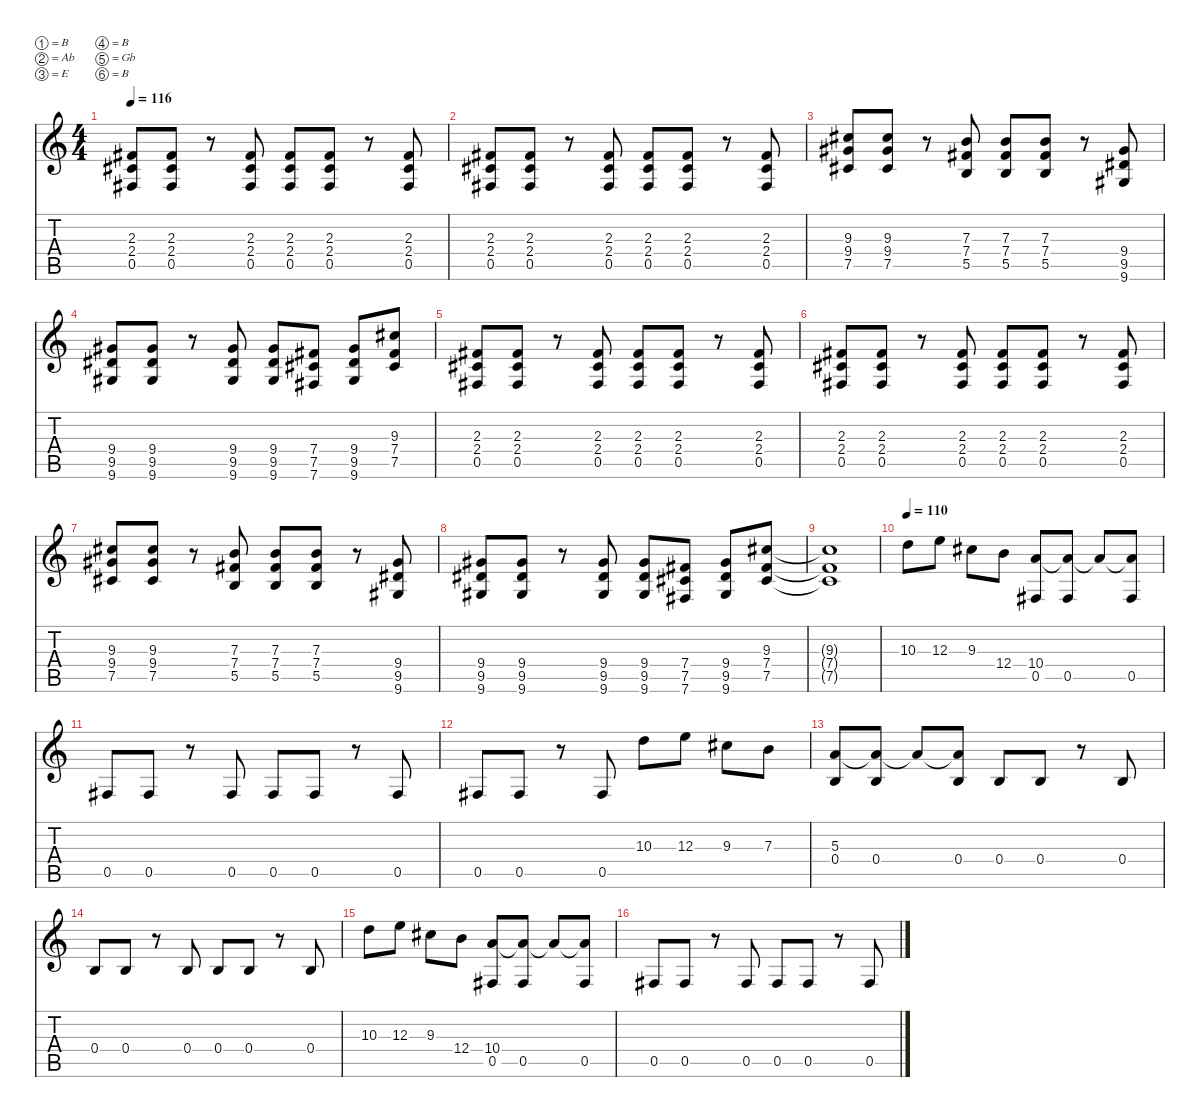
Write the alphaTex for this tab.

\defaultSystemsLayout 4
\hideDynamics
\bracketExtendMode nobrackets
\singleTrackTrackNamePolicy hidden
\multiTrackTrackNamePolicy hidden
\firstSystemTrackNameMode fullname
\firstSystemTrackNameOrientation horizontal
\otherSystemsTrackNameOrientation horizontal
\track ("Guitar I [Aaron Turner]" "dist.guit.") {defaultSystemsLayout 16 instrument distortionguitar}
\staff {score tabs}
\tuning (B3 Ab3 E3 B2 Gb2 B1)
\ts (4 4)
\tempo 116
\clef g2
\ks c
(2.3{acc #} 2.4{acc #} 0.5{acc #}).8{dy f beam Up} (2.3{acc #} 2.4{acc #} 0.5{acc #}).8{beam Up} r.8{beam Up} (2.3{acc #} 2.4{acc #} 0.5{acc #}).8{beam Up} (2.3{acc #} 2.4{acc #} 0.5{acc #}).8{beam Up} (2.3{acc #} 2.4{acc #} 0.5{acc #}).8{beam Up} r.8{beam Up} (2.3{acc #} 2.4{acc #} 0.5{acc #}).8{beam Up} |
(2.3{acc #} 2.4{acc #} 0.5{acc #}).8{beam Up} (2.3{acc #} 2.4{acc #} 0.5{acc #}).8{beam Up} r.8{beam Up} (2.3{acc #} 2.4{acc #} 0.5{acc #}).8{beam Up} (2.3{acc #} 2.4{acc #} 0.5{acc #}).8{beam Up} (2.3{acc #} 2.4{acc #} 0.5{acc #}).8{beam Up} r.8{beam Up} (2.3{acc #} 2.4{acc #} 0.5{acc #}).8{beam Up} |
(9.3{acc #} 9.4{acc #} 7.5{acc #}).8{beam Up} (9.3{acc #} 9.4{acc #} 7.5{acc #}).8{beam Up} r.8{beam Up} (7.3 7.4{acc #} 5.5).8{beam Up} (7.3 7.4{acc #} 5.5).8{beam Up} (7.3 7.4{acc #} 5.5).8{beam Up} r.8{beam Up} (9.4{acc #} 9.5{acc #} 9.6{acc #}).8{beam Up} |
(9.4{acc #} 9.5{acc #} 9.6{acc #}).8{beam Up} (9.4{acc #} 9.5{acc #} 9.6{acc #}).8{beam Up} r.8{beam Up} (9.4{acc #} 9.5{acc #} 9.6{acc #}).8{beam Up} (9.4{acc #} 9.5{acc #} 9.6{acc #}).8{beam Up} (7.4{acc #} 7.5{acc #} 7.6{acc #}).8{beam Up} (9.4{acc #} 9.5{acc #} 9.6{acc #}).8{beam Up} (9.3{acc #} 7.4{acc #} 7.5{acc #}).8{beam Up} |
(2.3{acc #} 2.4{acc #} 0.5{acc #}).8{beam Up} (2.3{acc #} 2.4{acc #} 0.5{acc #}).8{beam Up} r.8{beam Up} (2.3{acc #} 2.4{acc #} 0.5{acc #}).8{beam Up} (2.3{acc #} 2.4{acc #} 0.5{acc #}).8{beam Up} (2.3{acc #} 2.4{acc #} 0.5{acc #}).8{beam Up} r.8{beam Up} (2.3{acc #} 2.4{acc #} 0.5{acc #}).8{beam Up} |
(2.3{acc #} 2.4{acc #} 0.5{acc #}).8{beam Up} (2.3{acc #} 2.4{acc #} 0.5{acc #}).8{beam Up} r.8{beam Up} (2.3{acc #} 2.4{acc #} 0.5{acc #}).8{beam Up} (2.3{acc #} 2.4{acc #} 0.5{acc #}).8{beam Up} (2.3{acc #} 2.4{acc #} 0.5{acc #}).8{beam Up} r.8{beam Up} (2.3{acc #} 2.4{acc #} 0.5{acc #}).8{beam Up} |
(9.3{acc #} 9.4{acc #} 7.5{acc #}).8{beam Up} (9.3{acc #} 9.4{acc #} 7.5{acc #}).8{beam Up} r.8{beam Up} (7.3 7.4{acc #} 5.5).8{beam Up} (7.3 7.4{acc #} 5.5).8{beam Up} (7.3 7.4{acc #} 5.5).8{beam Up} r.8{beam Up} (9.4{acc #} 9.5{acc #} 9.6{acc #}).8{beam Up} |
(9.4{acc #} 9.5{acc #} 9.6{acc #}).8{beam Up} (9.4{acc #} 9.5{acc #} 9.6{acc #}).8{beam Up} r.8{beam Up} (9.4{acc #} 9.5{acc #} 9.6{acc #}).8{beam Up} (9.4{acc #} 9.5{acc #} 9.6{acc #}).8{beam Up} (7.4{acc #} 7.5{acc #} 7.6{acc #}).8{beam Up} (9.4{acc #} 9.5{acc #} 9.6{acc #}).8{beam Up} (9.3{acc #} 7.4{acc #} 7.5{acc #}).8{beam Up} |
(9.3{t acc #} 7.4{t acc #} 7.5{t acc #}).1{beam Up} |
\tempo 110
10.3.8{beam Down} 12.3.8{beam Down} 9.3{acc #}.8{beam Down} 12.4.8{beam Down} (10.4 0.5{acc #}).8{beam Up} (10.4{t} 0.5{acc #}).8{beam Up} 10.4{t}.8{beam Up} (10.4{t} 0.5{acc #}).8{beam Up} |
0.5{acc #}.8{beam Up} 0.5{acc #}.8{beam Up} r.8{beam Up} 0.5{acc #}.8{beam Up} 0.5{acc #}.8{beam Up} 0.5{acc #}.8{beam Up} r.8{beam Up} 0.5{acc #}.8{beam Up} |
0.5{acc #}.8{beam Up} 0.5{acc #}.8{beam Up} r.8{beam Up} 0.5{acc #}.8{beam Up} 10.3.8{beam Down} 12.3.8{beam Down} 9.3{acc #}.8{beam Down} 7.3.8{beam Down} |
(5.3 0.4).8{beam Up} (5.3{t} 0.4).8{beam Up} 5.3{t}.8{beam Up} (5.3{t} 0.4).8{beam Up} 0.4.8{beam Up} 0.4.8{beam Up} r.8{beam Up} 0.4.8{beam Up} |
0.4.8{beam Up} 0.4.8{beam Up} r.8{beam Up} 0.4.8{beam Up} 0.4.8{beam Up} 0.4.8{beam Up} r.8{beam Up} 0.4.8{beam Up} |
10.3.8{beam Down} 12.3.8{beam Down} 9.3{acc #}.8{beam Down} 12.4.8{beam Down} (10.4 0.5{acc #}).8{beam Up} (10.4{t} 0.5{acc #}).8{beam Up} 10.4{t}.8{beam Up} (10.4{t} 0.5{acc #}).8{beam Up} |
0.5{acc #}.8{beam Up} 0.5{acc #}.8{beam Up} r.8{beam Up} 0.5{acc #}.8{beam Up} 0.5{acc #}.8{beam Up} 0.5{acc #}.8{beam Up} r.8{beam Up} 0.5{acc #}.8{beam Up}
